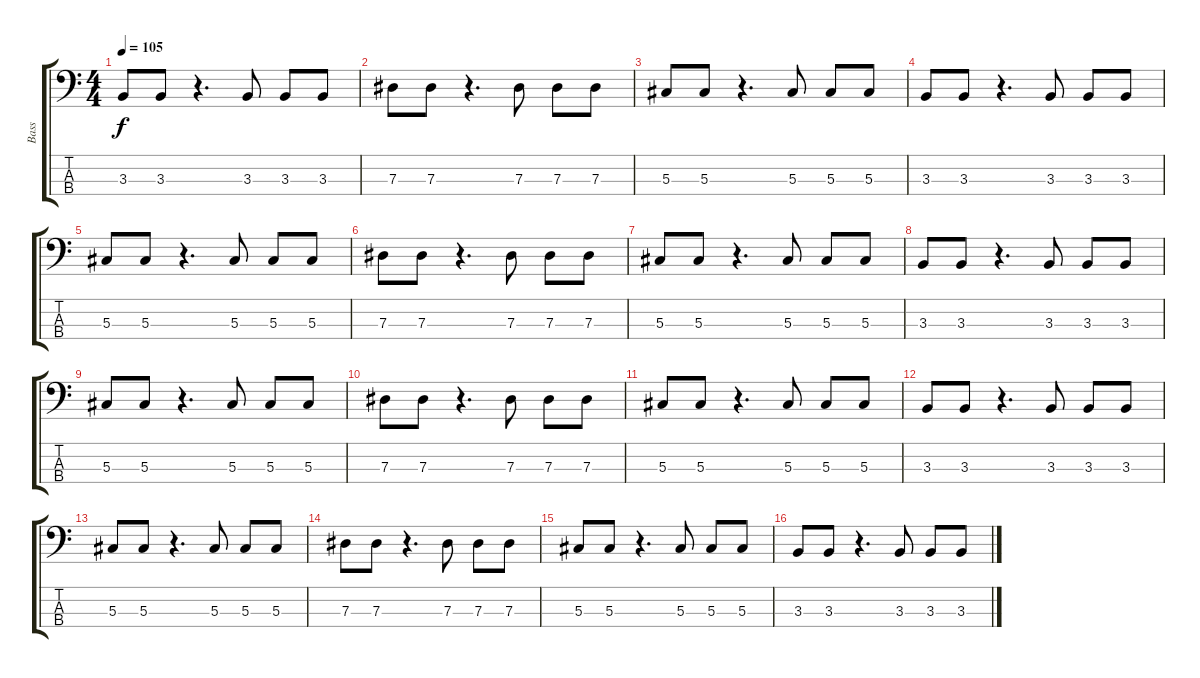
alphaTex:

\track ("Bass" "Bass") {instrument electricbassfinger}
\staff {score tabs}
\tuning (Gb2 Db2 Ab1 Db1) {hide}
\ts (4 4)
\tempo 105
\clef f4
\ks c
3.3.8{dy f} 3.3.8 r.4{d} 3.3.8 3.3.8 3.3.8 |
7.3.8 7.3.8 r.4{d} 7.3.8 7.3.8 7.3.8 |
5.3.8 5.3.8 r.4{d} 5.3.8 5.3.8 5.3.8 |
3.3.8 3.3.8 r.4{d} 3.3.8 3.3.8 3.3.8 |
5.3.8 5.3.8 r.4{d} 5.3.8 5.3.8 5.3.8 |
7.3.8 7.3.8 r.4{d} 7.3.8 7.3.8 7.3.8 |
5.3.8 5.3.8 r.4{d} 5.3.8 5.3.8 5.3.8 |
3.3.8 3.3.8 r.4{d} 3.3.8 3.3.8 3.3.8 |
5.3.8 5.3.8 r.4{d} 5.3.8 5.3.8 5.3.8 |
7.3.8 7.3.8 r.4{d} 7.3.8 7.3.8 7.3.8 |
5.3.8 5.3.8 r.4{d} 5.3.8 5.3.8 5.3.8 |
3.3.8 3.3.8 r.4{d} 3.3.8 3.3.8 3.3.8 |
5.3.8 5.3.8 r.4{d} 5.3.8 5.3.8 5.3.8 |
7.3.8 7.3.8 r.4{d} 7.3.8 7.3.8 7.3.8 |
5.3.8 5.3.8 r.4{d} 5.3.8 5.3.8 5.3.8 |
3.3.8 3.3.8 r.4{d} 3.3.8 3.3.8 3.3.8
